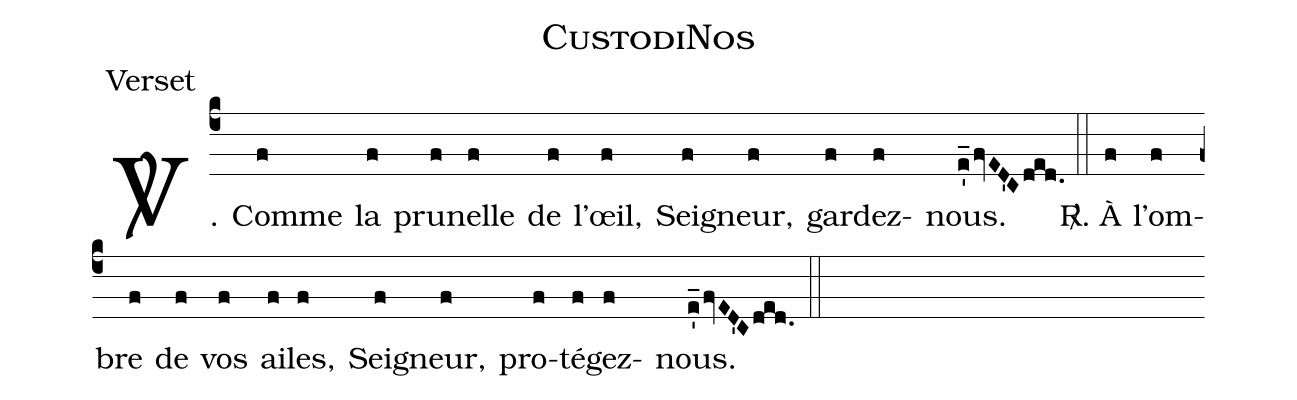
name:CustodiNos;
office-part:Verset;
%%
(c4) <sp>V/</sp>. C{o}mme(f) la(f) pru(f)nelle(f) de(f) l'œil,(f) Sei(f)gneur,(f) gar(f)dez-(f) nous.(e'_fvED'Cded.) (::)

<sp>R/</sp>. À(f) l'om(f)bre(f) de(f) vos(f) ai(f)les,(f) Sei(f)gneur,(f) pro(f)té(f)gez-(f) nous.(e'_fvED'Cded.) (::)
